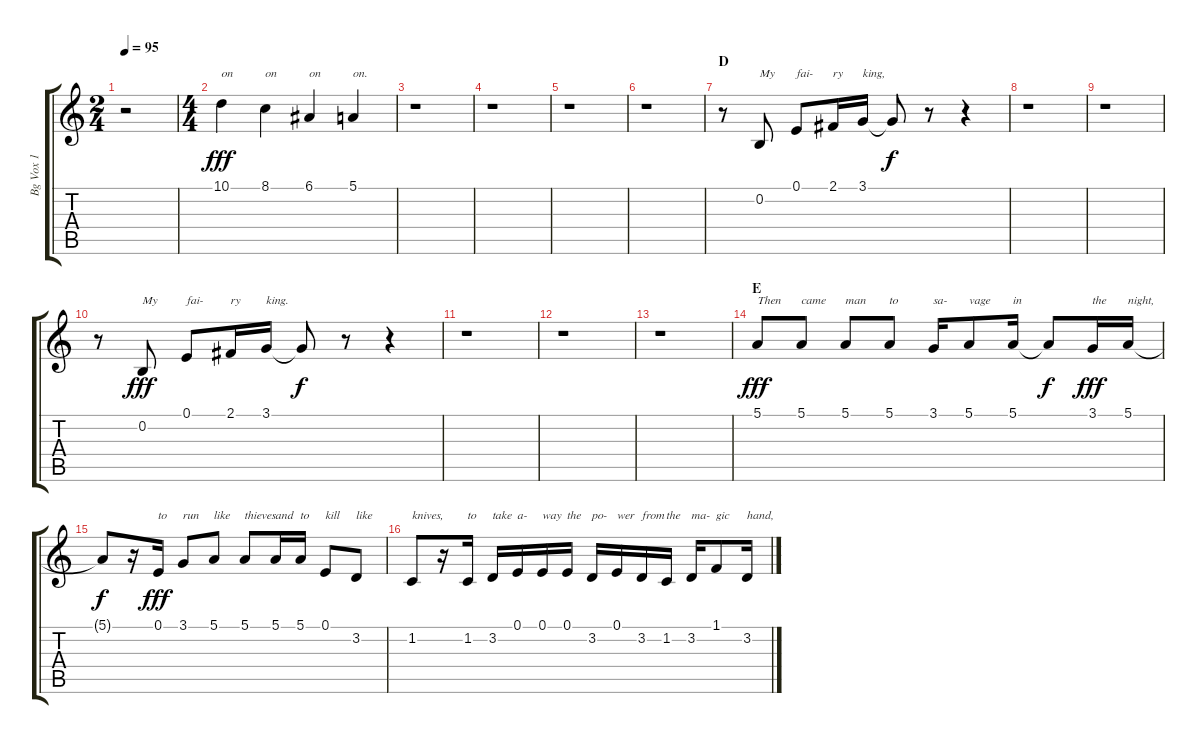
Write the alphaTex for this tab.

\track ("Bg Vox 1" "Bg Vox 1") {instrument choiraahs}
\staff {score tabs}
\tuning (E4 B3 G3 D3 A2 E2) {hide}
\ts (2 4)
\tempo 95
\clef g2
\ks c
r.2{dy f} |
\ts (4 4)
10.1.4{txt "on" dy fff} 8.1.4{txt "on"} 6.1.4{txt "on"} 5.1.4{txt "on."} |
r.1 |
r.1 |
r.1 |
r.1 |
\section ("" "D")
r.8 0.2.8{txt "My"} 0.1.8{txt "fai-"} 2.1.16{txt "ry"} 3.1.16{txt "king,"} 3.1{t}.8{dy f} r.8 r.4 |
r.1 |
r.1 |
r.8 0.2.8{txt "My" dy fff} 0.1.8{txt "fai-"} 2.1.16{txt "ry"} 3.1.16{txt "king."} 3.1{t}.8{dy f} r.8 r.4 |
r.1 |
r.1 |
r.1 |
\section ("" "E")
5.1.8{txt "Then" dy fff} 5.1.8{txt "came"} 5.1.8{txt "man"} 5.1.8{txt "to"} 3.1.16{txt "sa-"} 5.1.8{txt "vage"} 5.1.16{txt "in"} 5.1{t}.8{dy f} 3.1.16{txt "the" dy fff} 5.1.16{txt "night,"} |
5.1{t}.8{dy f} r.16 0.1.16{txt "to" dy fff} 3.1.8{txt "run"} 5.1.8{txt "like"} 5.1.8{txt "thieves"} 5.1.16{txt "and"} 5.1.16{txt "to"} 0.1.8{txt "kill"} 3.2.8{txt "like"} |
1.2.8{txt "knives,"} r.16 1.2.16{txt "to"} 3.2.16{txt "take"} 0.1.16{txt "a-"} 0.1.16{txt "way"} 0.1.16{txt "the"} 3.2.16{txt "po-"} 0.1.16{txt "wer"} 3.2.16{txt "from"} 1.2.16{txt "the"} 3.2.16{txt "ma-"} 1.1.8{txt "gic"} 3.2{h}.16{txt "hand,"}
